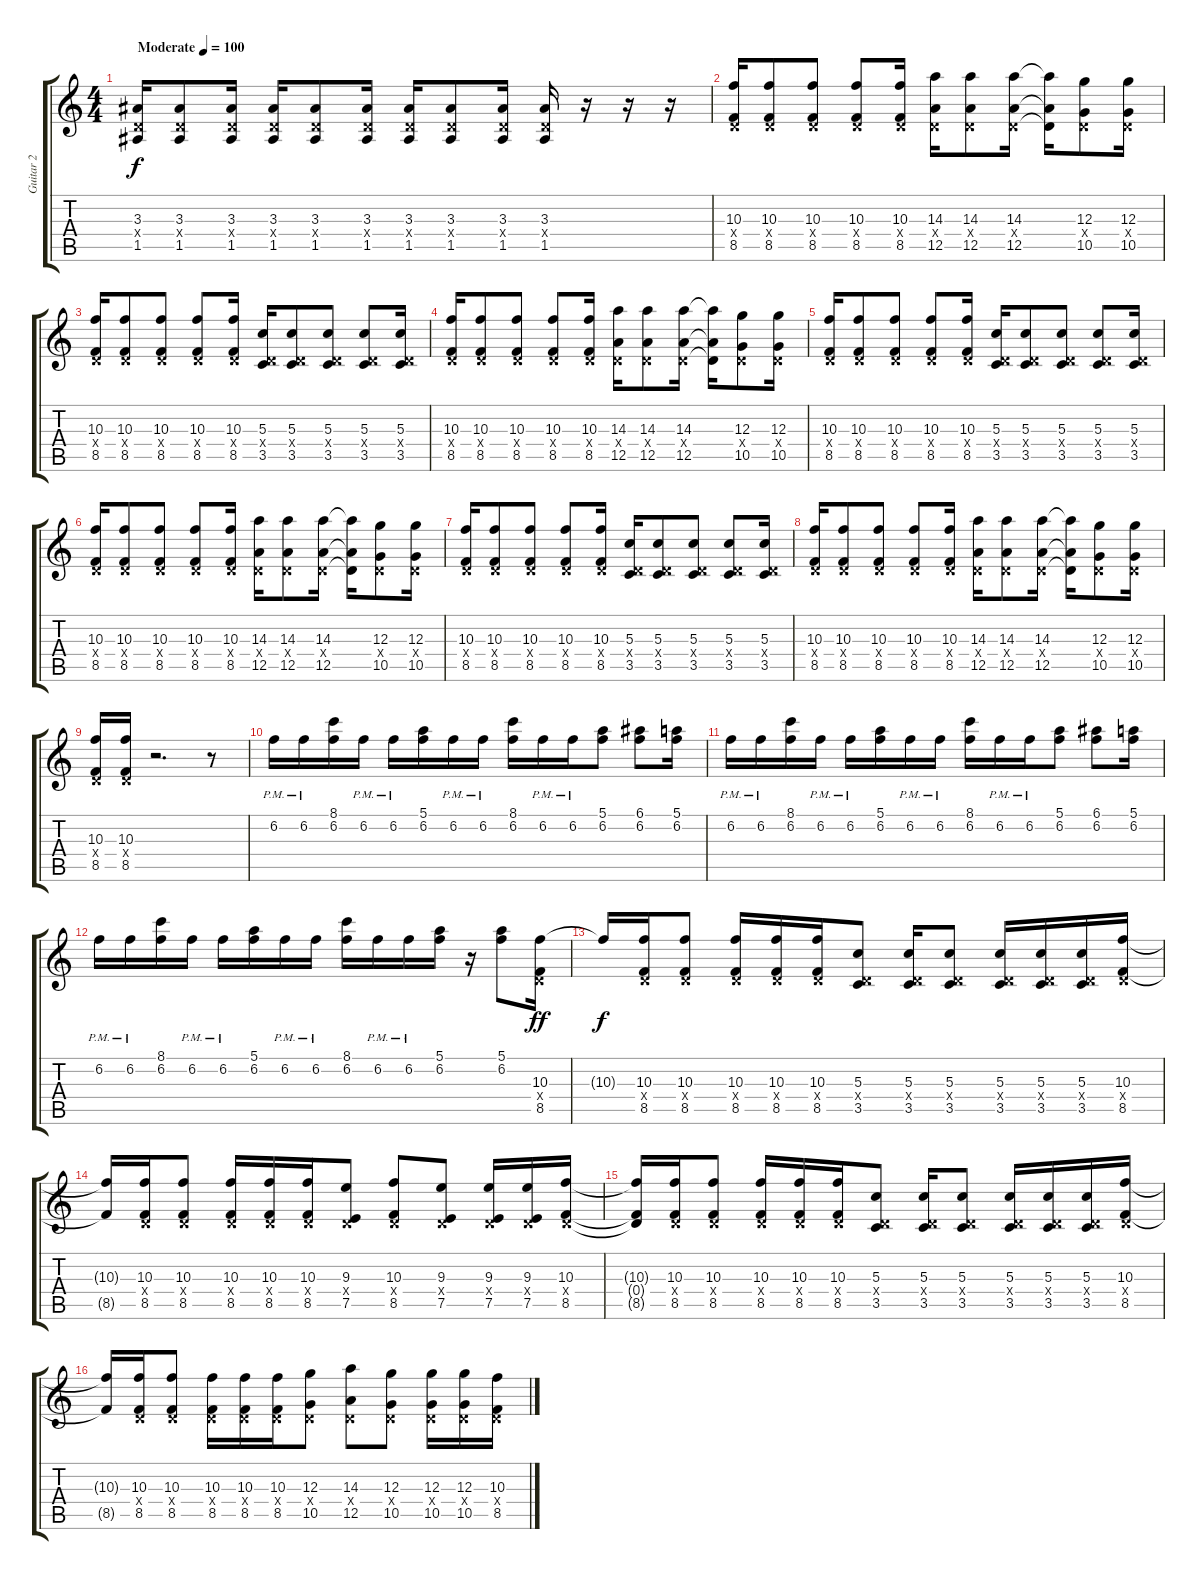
\track ("Guitar 2" "Guitar 2") {instrument overdrivenguitar}
\staff {score tabs}
\tuning (E4 B3 G3 D3 A2 E2) {hide}
\ts (4 4)
\tempo (100 "Moderate")
\clef g2
\ks c
(3.3 0.4{x} 1.5).16{dy f instrument overdrivenguitar} (3.3 0.4{x} 1.5).8 (3.3 0.4{x} 1.5).16 (3.3 0.4{x} 1.5).16 (3.3 0.4{x} 1.5).8 (3.3 0.4{x} 1.5).16 (3.3 0.4{x} 1.5).16 (3.3 0.4{x} 1.5).8 (3.3 0.4{x} 1.5).16 (3.3 0.4{x} 1.5).16 r.16 r.16 r.16 |
(10.3 0.4{x} 8.5).16 (10.3 0.4{x} 8.5).8 (10.3 0.4{x} 8.5).8 (10.3 0.4{x} 8.5).8 (10.3 0.4{x} 8.5).16 (14.3 0.4{x} 12.5).16 (14.3 0.4{x} 12.5).8 (14.3 0.4{x} 12.5).16 (14.3{t} 0.4{t} 12.5{t}).16 (12.3 0.4{x} 10.5).8 (12.3 0.4{x} 10.5).16 |
(10.3 0.4{x} 8.5).16 (10.3 0.4{x} 8.5).8 (10.3 0.4{x} 8.5).8 (10.3 0.4{x} 8.5).8 (10.3 0.4{x} 8.5).16 (5.3 0.4{x} 3.5).16 (5.3 0.4{x} 3.5).8 (5.3 0.4{x} 3.5).8 (5.3 0.4{x} 3.5).8 (5.3 0.4{x} 3.5).16 |
(10.3 0.4{x} 8.5).16 (10.3 0.4{x} 8.5).8 (10.3 0.4{x} 8.5).8 (10.3 0.4{x} 8.5).8 (10.3 0.4{x} 8.5).16 (14.3 0.4{x} 12.5).16 (14.3 0.4{x} 12.5).8 (14.3 0.4{x} 12.5).16 (14.3{t} 0.4{t} 12.5{t}).16 (12.3 0.4{x} 10.5).8 (12.3 0.4{x} 10.5).16 |
(10.3 0.4{x} 8.5).16 (10.3 0.4{x} 8.5).8 (10.3 0.4{x} 8.5).8 (10.3 0.4{x} 8.5).8 (10.3 0.4{x} 8.5).16 (5.3 0.4{x} 3.5).16 (5.3 0.4{x} 3.5).8 (5.3 0.4{x} 3.5).8 (5.3 0.4{x} 3.5).8 (5.3 0.4{x} 3.5).16 |
(10.3 0.4{x} 8.5).16 (10.3 0.4{x} 8.5).8 (10.3 0.4{x} 8.5).8 (10.3 0.4{x} 8.5).8 (10.3 0.4{x} 8.5).16 (14.3 0.4{x} 12.5).16 (14.3 0.4{x} 12.5).8 (14.3 0.4{x} 12.5).16 (14.3{t} 0.4{t} 12.5{t}).16 (12.3 0.4{x} 10.5).8 (12.3 0.4{x} 10.5).16 |
(10.3 0.4{x} 8.5).16 (10.3 0.4{x} 8.5).8 (10.3 0.4{x} 8.5).8 (10.3 0.4{x} 8.5).8 (10.3 0.4{x} 8.5).16 (5.3 0.4{x} 3.5).16 (5.3 0.4{x} 3.5).8 (5.3 0.4{x} 3.5).8 (5.3 0.4{x} 3.5).8 (5.3 0.4{x} 3.5).16 |
(10.3 0.4{x} 8.5).16 (10.3 0.4{x} 8.5).8 (10.3 0.4{x} 8.5).8 (10.3 0.4{x} 8.5).8 (10.3 0.4{x} 8.5).16 (14.3 0.4{x} 12.5).16 (14.3 0.4{x} 12.5).8 (14.3 0.4{x} 12.5).16 (14.3{t} 0.4{t} 12.5{t}).16 (12.3 0.4{x} 10.5).8 (12.3 0.4{x} 10.5).16 |
(10.3 0.4{x} 8.5).16 (10.3 0.4{x} 8.5).16 r.2{d} r.8 |
6.2{pm}.16{volume 13} 6.2{pm}.16 (8.1 6.2).16 6.2{pm}.16 6.2{pm}.16 (5.1 6.2).16 6.2{pm}.16 6.2{pm}.16 (8.1 6.2).16 6.2{pm}.16 6.2{pm}.16 (5.1 6.2).8 (6.1 6.2).8 (5.1 6.2).16 |
6.2{pm}.16{volume 13} 6.2{pm}.16 (8.1 6.2).16 6.2{pm}.16 6.2{pm}.16 (5.1 6.2).16 6.2{pm}.16 6.2{pm}.16 (8.1 6.2).16 6.2{pm}.16 6.2{pm}.16 (5.1 6.2).8 (6.1 6.2).8 (5.1 6.2).16 |
6.2{pm}.16{volume 13} 6.2{pm}.16 (8.1 6.2).16 6.2{pm}.16 6.2{pm}.16 (5.1 6.2).16 6.2{pm}.16 6.2{pm}.16 (8.1 6.2).16 6.2{pm}.16 6.2{pm}.16 (5.1 6.2).16 r.16 (5.1 6.2).8 (10.3 0.4{x} 8.5).16{dy ff} |
10.3{t}.16{dy f} (10.3 0.4{x} 8.5).16 (10.3 0.4{x} 8.5).8 (10.3 0.4{x} 8.5).16 (10.3 0.4{x} 8.5).16 (10.3 0.4{x} 8.5).16 (5.3 0.4{x} 3.5).8 (5.3 0.4{x} 3.5).16 (5.3 0.4{x} 3.5).8 (5.3 0.4{x} 3.5).16 (5.3 0.4{x} 3.5).16 (5.3 0.4{x} 3.5).16 (10.3 0.4{x} 8.5).16 |
(10.3{t} 8.5{t}).16 (10.3 0.4{x} 8.5).16 (10.3 0.4{x} 8.5).8 (10.3 0.4{x} 8.5).16 (10.3 0.4{x} 8.5).16 (10.3 0.4{x} 8.5).16 (9.3 0.4{x} 7.5).8 (10.3 0.4{x} 8.5).8 (9.3 0.4{x} 7.5).8 (9.3 0.4{x} 7.5).16 (9.3 0.4{x} 7.5).16 (10.3 0.4{x} 8.5).16 |
(10.3{t} 0.4{t} 8.5{t}).16 (10.3 0.4{x} 8.5).16 (10.3 0.4{x} 8.5).8 (10.3 0.4{x} 8.5).16 (10.3 0.4{x} 8.5).16 (10.3 0.4{x} 8.5).16 (5.3 0.4{x} 3.5).8 (5.3 0.4{x} 3.5).16 (5.3 0.4{x} 3.5).8 (5.3 0.4{x} 3.5).16 (5.3 0.4{x} 3.5).16 (5.3 0.4{x} 3.5).16 (10.3 0.4{x} 8.5).16 |
(10.3{t} 8.5{t}).16 (10.3 0.4{x} 8.5).16 (10.3 0.4{x} 8.5).8 (10.3 0.4{x} 8.5).16 (10.3 0.4{x} 8.5).16 (10.3 0.4{x} 8.5).16 (12.3 0.4{x} 10.5).8 (14.3 0.4{x} 12.5).8 (12.3 0.4{x} 10.5).8 (12.3 0.4{x} 10.5).16 (12.3 0.4{x} 10.5).16 (10.3 0.4{x} 8.5).16
